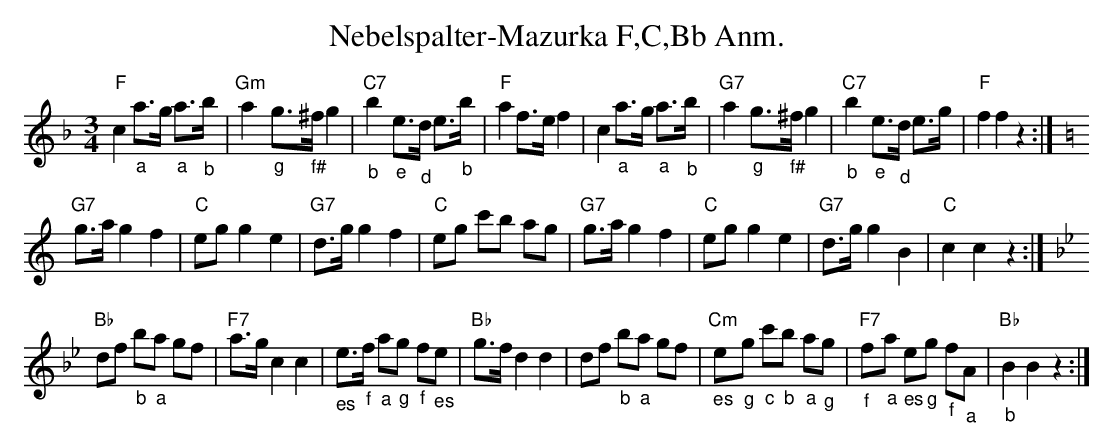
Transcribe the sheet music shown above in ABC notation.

X:1
T:Nebelspalter-Mazurka F,C,Bb Anm.
M:3/4
L:1/8
K:F
"F"c2 "_a"a>g "_a"a>"_b"b | "Gm"a2 "_g"g>"_f#"^f g2 | "C7""_b"b2 "_e"e>"_d"d e>"_b"b | "F"a2 f>e f2 | \
   c2 "_a"a>g "_a"a>"_b"b | "G7"a2 "_g"g>"_f#"^f g2 | "C7""_b"b2 "_e"e>"_d"d e>g | "F"f2f2 z2 :|
K:C
"G7"g>a g2f2 | "C"eg g2e2 | "G7"d>g g2f2 | "C"eg c'b ag | \
"G7"g>a g2f2 | "C"eg g2e2 | "G7"d>g g2B2 | "C"c2c2z2 :|
K:Bb
"Bb"df "_b"b"_a"a gf | "F7"a>g c2c2 | "_es"e>"_f"f "_a"a"_g"g "_f"f"_es"e | "Bb"g>f d2d2 | \
    df "_b"b"_a"a gf | "Cm""_es"e"_g"g "_c"c'"_b"b "_a"a"_g"g | "F7""_f"f"_a"a "_es"e"_g"g "_f"f"_a"A | "Bb""_b"B2B2 z2 :|
